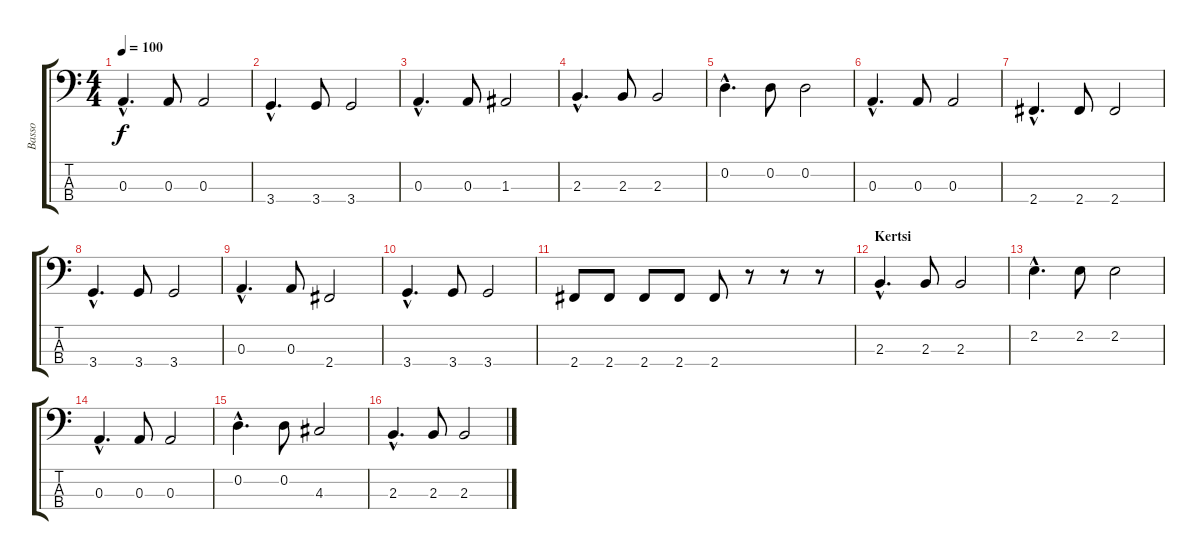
\track ("Basso" "Basso") {instrument electricbassfinger}
\staff {score tabs}
\tuning (G2 D2 A1 E1) {hide}
\ts (4 4)
\tempo 100
\clef f4
\ks c
0.3{hac}.4{d dy f} 0.3.8 0.3.2 |
3.4{hac}.4{d} 3.4.8 3.4.2 |
0.3{hac}.4{d} 0.3.8 1.3.2 |
2.3{hac}.4{d} 2.3.8 2.3.2 |
0.2{hac}.4{d} 0.2.8 0.2.2 |
0.3{hac}.4{d} 0.3.8 0.3.2 |
2.4{hac}.4{d} 2.4.8 2.4.2 |
3.4{hac}.4{d} 3.4.8 3.4.2 |
0.3{hac}.4{d} 0.3.8 2.4.2 |
3.4{hac}.4{d} 3.4.8 3.4.2 |
2.4.8 2.4.8 2.4.8 2.4.8 2.4.8 r.8 r.8 r.8 |
\section ("" "Kertsi")
2.3{hac}.4{d} 2.3.8 2.3.2 |
2.2{hac}.4{d} 2.2.8 2.2.2 |
0.3{hac}.4{d} 0.3.8 0.3.2 |
0.2{hac}.4{d} 0.2.8 4.3.2 |
2.3{hac}.4{d} 2.3.8 2.3.2
